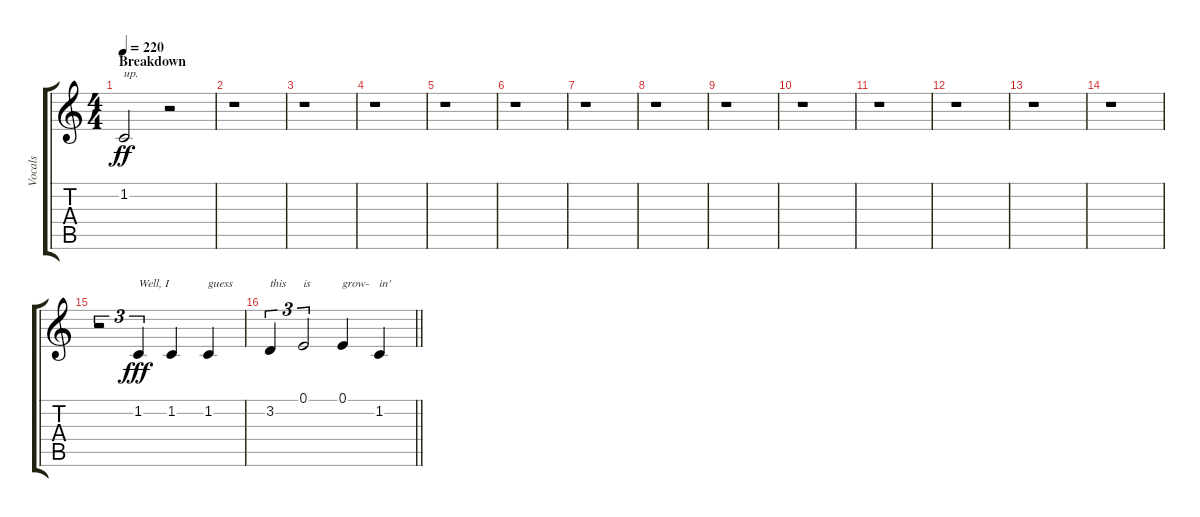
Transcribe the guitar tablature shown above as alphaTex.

\track ("Vocals" "Vocals") {instrument lead2sawtooth}
\staff {score tabs}
\tuning (E4 B3 G3 D3 A2 E2) {hide}
\ts (4 4)
\section ("" "Breakdown")
\tempo 220
\clef g2
\ks c
1.2.2{txt "up." dy ff volume 14} r.2 |
r.1 |
r.1 |
r.1 |
r.1 |
r.1 |
r.1 |
r.1 |
r.1 |
r.1 |
r.1 |
r.1 |
r.1 |
r.1 |
r.2{tu (3 2) volume 16} 1.2.4{tu (3 2) txt "Well, I" dy fff} 1.2.4 1.2.4{txt "guess"} |
\barLineRight lightlight
3.2.4{tu (3 2) txt "this"} 0.1.2{tu (3 2) txt "is"} 0.1.4{txt "grow-"} 1.2.4{txt "in'"}
